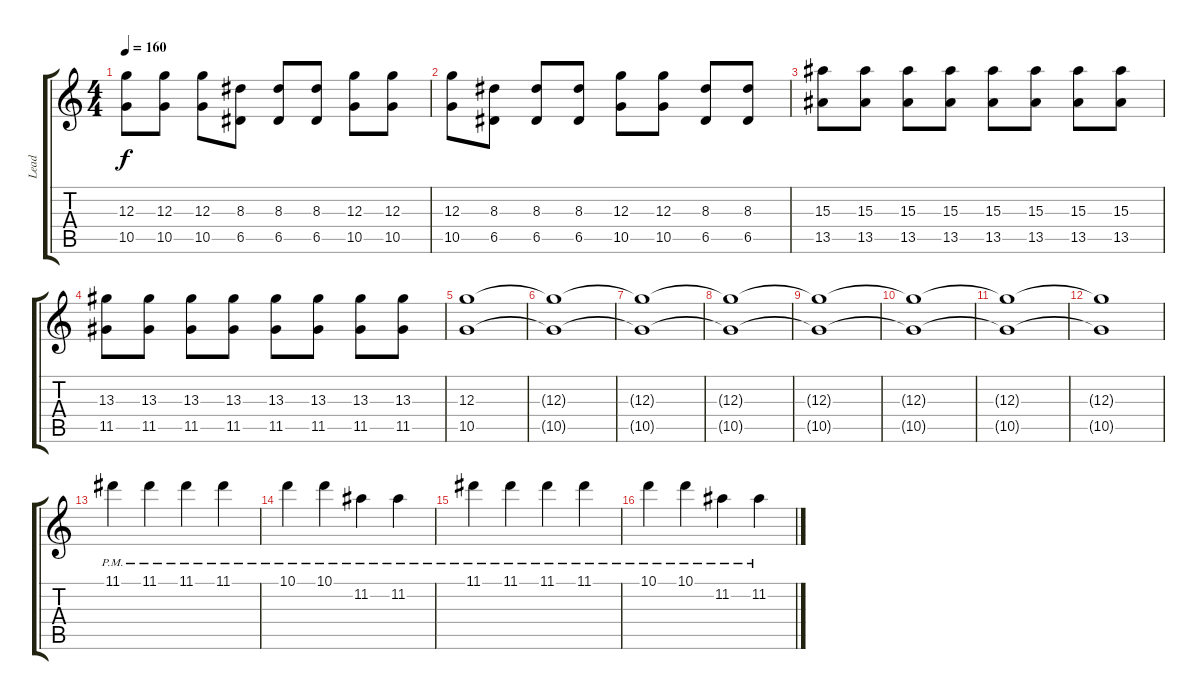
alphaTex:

\track ("Lead" "Lead") {instrument overdrivenguitar}
\staff {score tabs}
\tuning (E4 B3 G3 D3 A2 D2) {hide}
\ts (4 4)
\tempo 160
\clef g2
\ks c
(12.3 10.5).8{dy f} (12.3 10.5).8 (12.3 10.5).8 (8.3 6.5).8 (8.3 6.5).8 (8.3 6.5).8 (12.3 10.5).8 (12.3 10.5).8 |
(12.3 10.5).8 (8.3 6.5).8 (8.3 6.5).8 (8.3 6.5).8 (12.3 10.5).8 (12.3 10.5).8 (8.3 6.5).8 (8.3 6.5).8 |
(15.3 13.5).8 (15.3 13.5).8 (15.3 13.5).8 (15.3 13.5).8 (15.3 13.5).8 (15.3 13.5).8 (15.3 13.5).8 (15.3 13.5).8 |
(13.3 11.5).8 (13.3 11.5).8 (13.3 11.5).8 (13.3 11.5).8 (13.3 11.5).8 (13.3 11.5).8 (13.3 11.5).8 (13.3 11.5).8 |
(12.3 10.5).1 |
(12.3{t} 10.5{t}).1 |
(12.3{t} 10.5{t}).1 |
(12.3{t} 10.5{t}).1 |
(12.3{t} 10.5{t}).1 |
(12.3{t} 10.5{t}).1 |
(12.3{t} 10.5{t}).1 |
(12.3{t} 10.5{t}).1 |
11.1{pm}.4 11.1{pm}.4 11.1{pm}.4 11.1{pm}.4 |
10.1{pm}.4 10.1{pm}.4 11.2{pm}.4 11.2{pm}.4 |
11.1{pm}.4 11.1{pm}.4 11.1{pm}.4 11.1{pm}.4 |
10.1{pm}.4 10.1{pm}.4 11.2{pm}.4 11.2{pm}.4
